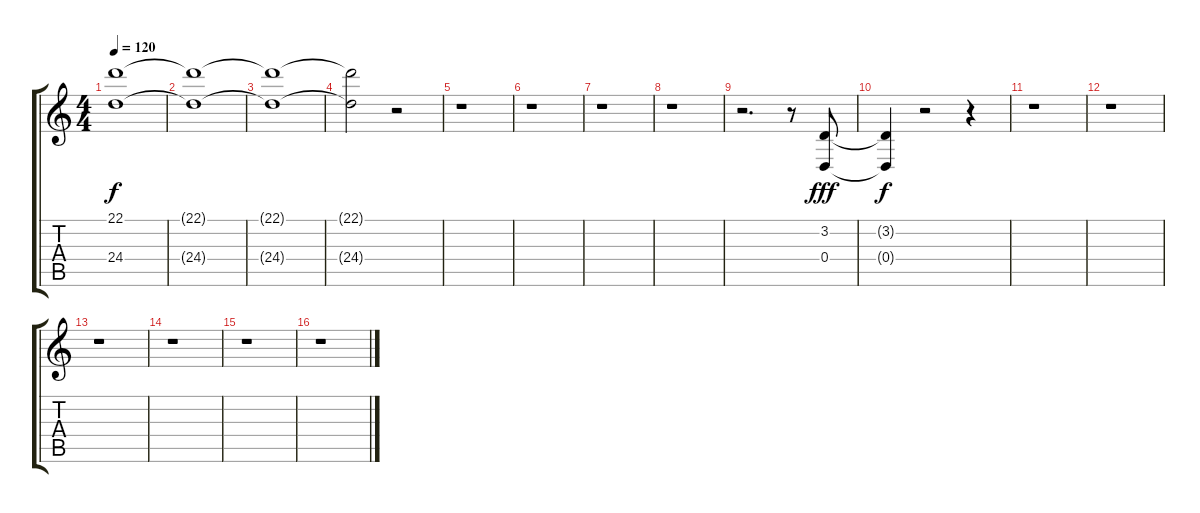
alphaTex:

\track "" {instrument timpani}
\staff {score tabs}
\tuning (E4 B3 G3 D3 A2 E2) {hide}
\ts (4 4)
\tempo 120
\clef g2
\ks c
(22.1{t} 24.4{t}).1{dy f} |
(22.1{t} 24.4{t}).1 |
(22.1{t} 24.4{t}).1 |
(22.1{t} 24.4{t}).2 r.2 |
r.1 |
r.1 |
r.1 |
r.1 |
r.2{d} r.8 (3.2 0.4).8{dy fff volume 0 balance 16} |
(3.2{t} 0.4{t}).4{dy f} r.2 r.4 |
r.1 |
r.1 |
r.1 |
r.1 |
r.1 |
r.1
